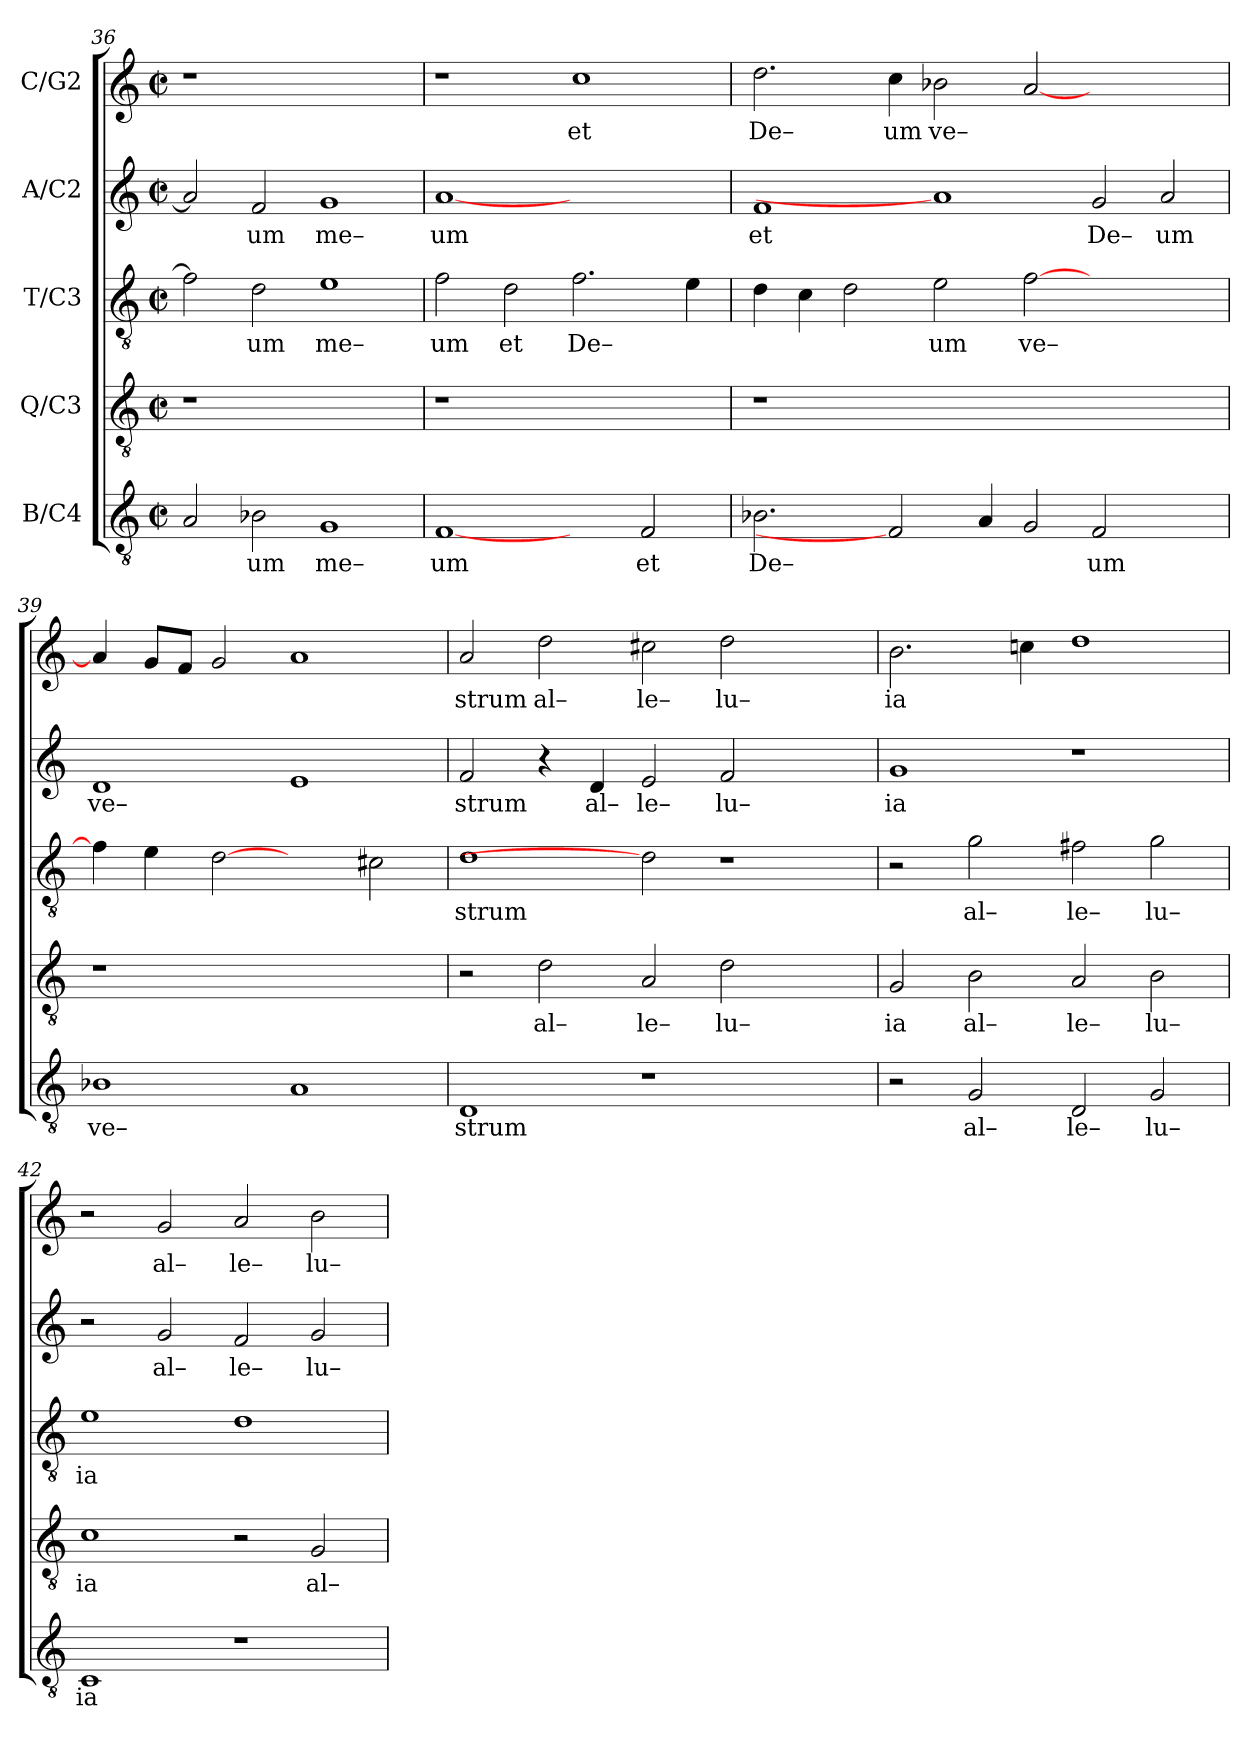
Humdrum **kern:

**kern	**text	**kern	**text	**kern	**text	**kern	**text	**kern	**text
*part5	*part5	*part4	*part4	*part3	*part3	*part2	*part2	*part1	*part1
*staff5	*staff5	*staff4	*staff4	*staff3	*staff3	*staff2	*staff2	*staff1	*staff1
*I"B/C4	*	*I"Q/C3	*	*I"T/C3	*	*I"A/C2	*	*I"C/G2	*
*clefGv2	*	*clefGv2	*	*clefGv2	*	*clefG2	*	*clefG2	*
*k[]	*	*k[]	*	*k[]	*	*k[]	*	*k[]	*
*C:	*	*C:	*	*C:	*	*C:	*	*C:	*
*M2/2	*	*M2/2	*	*M2/2	*	*M2/2	*	*M2/2	*
*met(c|)	*	*met(c|)	*	*met(c|)	*	*met(c|)	*	*met(c|)	*
=36	=36	=36	=36	=36	=36	=36	=36	=36	=36
2A/	.	1r	.	2f\]	.	2a/]	.	1r	.
!	!LO:LY:b	!	!	!	!LO:LY:b	!	!LO:LY:b	!	!
2B-\	um	.	.	2d\	um	2f/	um	.	.
!	!LO:LY:b	!	!	!	!LO:LY:b	!	!LO:LY:b	!	!
1G	me–	1ryy	.	1e	me–	1g	me–	1ryy	.
=37	=37	=37	=37	=37	=37	=37	=37	=37	=37
!	!LO:LY:b	!	!	!	!LO:LY:b	!	!LO:LY:b	!	!
[1F	um	1r	.	2f\	um	[1a	um	1r	.
!	!	!	!	!	!LO:LY:b	!	!	!	!
.	.	.	.	2d\	et	.	.	.	.
!	!	!	!	!	!LO:LY:b	!	!	!	!LO:LY:b
2ryy	.	1ryy	.	2.f\	De–	1ryy	.	1cc	et
!	!LO:LY:b	!	!	!	!	!	!	!	!
2F/	et	.	.	.	.	.	.	.	.
.	.	.	.	4e\	.	.	.	.	.
=38	=38	=38	=38	=38	=38	=38	=38	=38	=38
!	!LO:LY:b	!	!	!	!	!	!LO:LY:b	!	!LO:LY:b
2.B-\	De–	1r	.	4d\	.	1f	et	2.dd\	De–
.	.	.	.	4c\	.	.	.	.	.
.	.	.	.	2d\	.	.	.	.	.
!	!	!	!	!	!	!	!	!	!LO:LY:b
2F]	.	.	.	.	.	.	.	4cc\	um
!	!	!	!	!	!LO:LY:b	!	!	!	!LO:LY:b
.	.	0ryy	.	2e\	um	1a]	.	2b-X\	ve–
4A/	.	.	.	.	.	.	.	.	.
!	!	!	!	!	!LO:LY:b	!	!	!	!
2G/	.	.	.	[2f\	ve–	.	.	[2a/	.
!	!LO:LY:b	!	!	!	!	!	!LO:LY:b	!	!
2F/	um	.	.	1ryy	.	2g/	De–	1ryy	.
!	!	!	!	!	!	!	!LO:LY:b	!	!
2ryy	.	.	.	.	.	2a/	um	.	.
=39	=39	=39	=39	=39	=39	=39	=39	=39	=39
!	!LO:LY:b	!	!	!	!	!	!LO:LY:b	!	!
1B-	ve–	1r	.	4f\]	.	1d	ve–	4a/]	.
.	.	.	.	4e\	.	.	.	8g/L	.
.	.	.	.	.	.	.	.	8f/J	.
.	.	.	.	[2d	.	.	.	2g/	.
1A	.	1ryy	.	2ryy	.	1e	.	1a	.
.	.	.	.	2c#\	.	.	.	.	.
!!LO:LB:g=z
=40	=40	=40	=40	=40	=40	=40	=40	=40	=40
!	!LO:LY:b	!	!	!	!LO:LY:b	!	!LO:LY:b	!	!LO:LY:b
1D	strum	2r	.	1d	strum	2f/	strum	2a/	strum
!	!	!	!LO:LY:b	!	!	!	!	!	!LO:LY:b
.	.	2d\	al–	.	.	4r	.	2dd\	al–
!	!	!	!	!	!	!	!LO:LY:b	!	!
.	.	.	.	.	.	4d/	al–	.	.
!	!	!	!LO:LY:b	!	!	!	!LO:LY:b	!	!LO:LY:b
1r	.	2A/	le–	2d]	.	2e/	le–	2cc#X\	le–
!	!	!	!LO:LY:b	!	!	!	!LO:LY:b	!	!LO:LY:b
.	.	2d\	lu–	1r	.	2f/	lu–	2dd\	lu–
2ryy	.	2ryy	.	.	.	2ryy	.	2ryy	.
=41	=41	=41	=41	=41	=41	=41	=41	=41	=41
!	!	!	!LO:LY:b	!	!	!	!LO:LY:b	!	!LO:LY:b
2r	.	2G/	ia	2r	.	1g	ia	2.b\	ia
!	!LO:LY:b	!	!LO:LY:b	!	!LO:LY:b	!	!	!	!
2G/	al–	2B\	al–	2g\	al–	.	.	.	.
.	.	.	.	.	.	.	.	4ccni\	.
!	!LO:LY:b	!	!LO:LY:b	!	!LO:LY:b	!	!	!	!
2D/	le–	2A/	le–	2f#X\	le–	1r	.	1dd	.
!	!LO:LY:b	!	!LO:LY:b	!	!LO:LY:b	!	!	!	!
2G/	lu–	2B\	lu–	2g\	lu–	.	.	.	.
=42	=42	=42	=42	=42	=42	=42	=42	=42	=42
!	!LO:LY:b	!	!LO:LY:b	!	!LO:LY:b	!	!	!	!
1C	ia	1c	ia	1e	ia	2r	.	2r	.
!	!	!	!	!	!	!	!LO:LY:b	!	!LO:LY:b
.	.	.	.	.	.	2g/	al–	2g/	al–
!	!	!	!	!	!	!	!LO:LY:b	!	!LO:LY:b
1r	.	2r	.	1d	.	2f/	le–	2a/	le–
!	!	!	!LO:LY:b	!	!	!	!LO:LY:b	!	!LO:LY:b
.	.	2G/	al–	.	.	2g/	lu–	2b\	lu–
=	=	=	=	=	=	=	=	=	=
*-	*-	*-	*-	*-	*-	*-	*-	*-	*-
